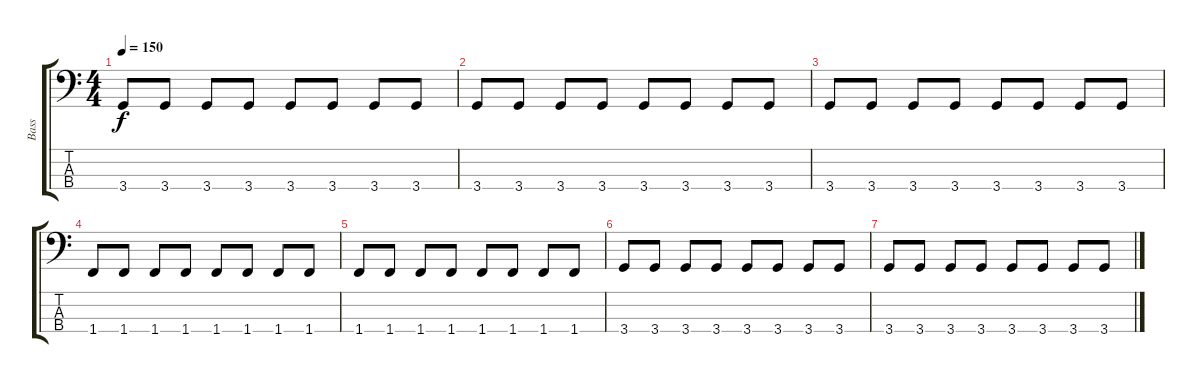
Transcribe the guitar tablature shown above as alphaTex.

\track ("Bass" "Bass") {instrument synthbass2}
\staff {score tabs}
\tuning (G2 D2 A1 E1) {hide}
\ts (4 4)
\tempo 150
\clef f4
\ks c
3.4.8{dy f} 3.4.8 3.4.8 3.4.8 3.4.8 3.4.8 3.4.8 3.4.8 |
3.4.8 3.4.8 3.4.8 3.4.8 3.4.8 3.4.8 3.4.8 3.4.8 |
3.4.8 3.4.8 3.4.8 3.4.8 3.4.8 3.4.8 3.4.8 3.4.8 |
1.4.8 1.4.8 1.4.8 1.4.8 1.4.8 1.4.8 1.4.8 1.4.8 |
1.4.8 1.4.8 1.4.8 1.4.8 1.4.8 1.4.8 1.4.8 1.4.8 |
3.4.8 3.4.8 3.4.8 3.4.8 3.4.8 3.4.8 3.4.8 3.4.8 |
3.4.8 3.4.8 3.4.8 3.4.8 3.4.8 3.4.8 3.4.8 3.4.8
